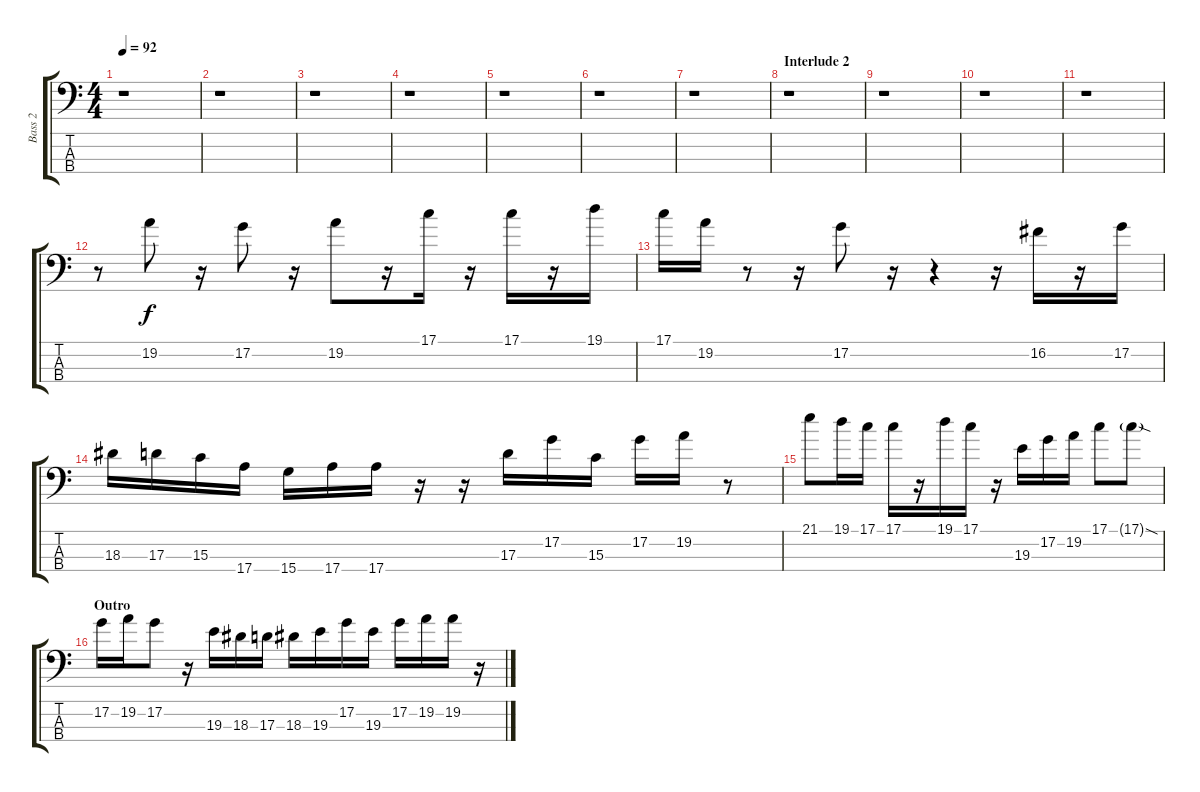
\track ("Bass 2" "Bass 2") {instrument electricbassfinger}
\staff {score tabs}
\tuning (G2 D2 A1 E1) {hide}
\ts (4 4)
\tempo 92
\clef f4
\ks c
r.1{dy f} |
r.1 |
r.1 |
r.1 |
r.1 |
r.1 |
r.1 |
\section ("" "Interlude 2")
r.1 |
r.1 |
r.1 |
r.1 |
r.8 19.2.8 r.16 17.2.8 r.16 19.2.8 r.16 17.1.16 r.16 17.1.16 r.16 19.1.16 |
17.1.16 19.2.16 r.8 r.16 17.2.8 r.16 r.4 r.16 16.2.16 r.16 17.2.16 |
18.3.16 17.3.16 15.3.16 17.4.16 15.4.16 17.4.16 17.4.16 r.16 r.16 17.3.16 17.2.16 15.3.16 17.2.16 19.2.16 r.8 |
21.1.8 19.1.16 17.1.16 17.1.16 r.16 19.1.16 17.1.16 r.16 19.3.16 17.2.16 19.2.16 17.1.8 17.1{sod g}.8 |
\section ("" "Outro")
17.2.16 19.2.16 17.2.8 r.16 19.3.16 18.3.16 17.3.16 18.3.16 19.3.16 17.2.16 19.3.16 17.2.16 19.2.16 19.2.16 r.16
